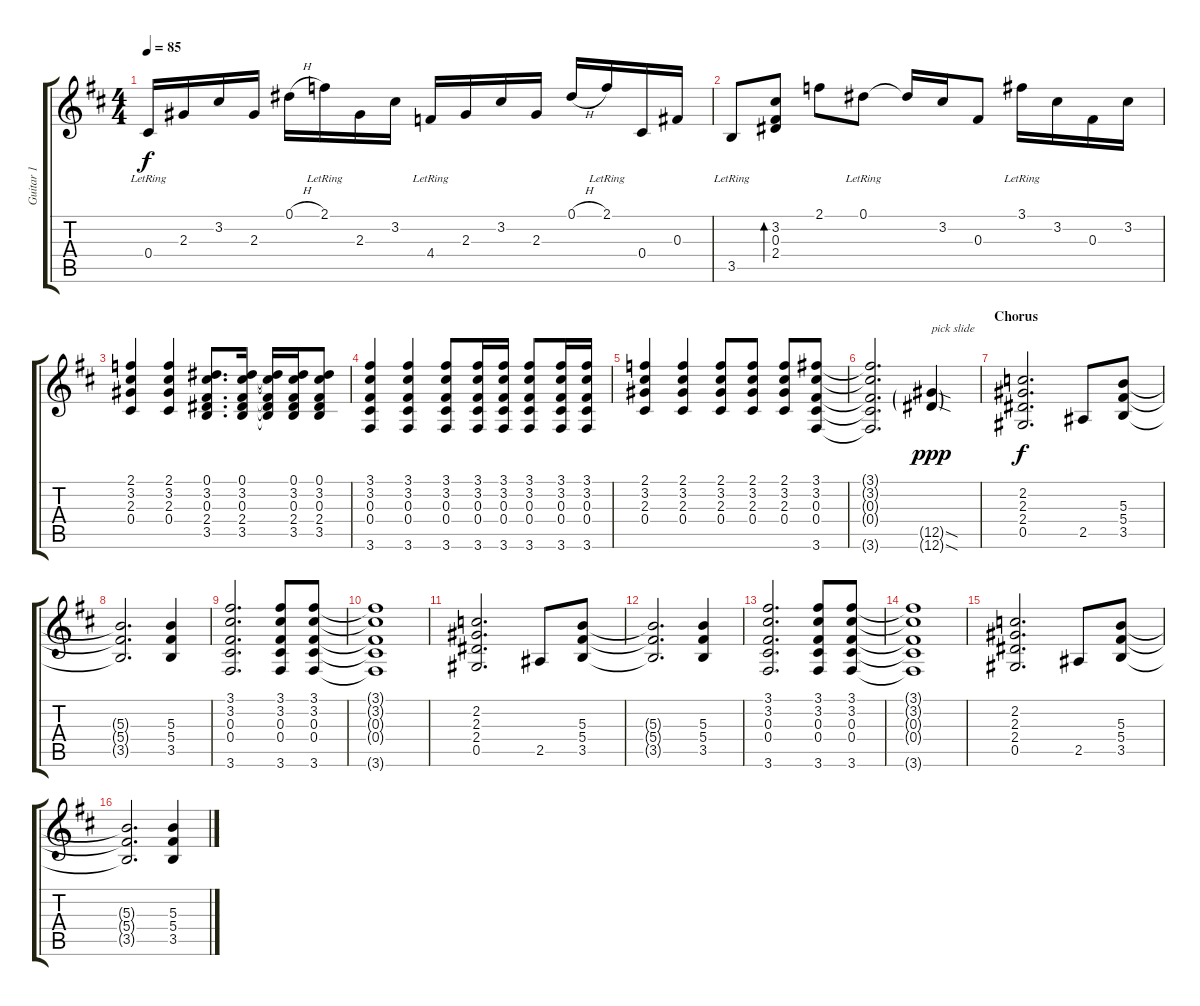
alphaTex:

\track ("Guitar 1" "Guitar 1") {instrument electricguitarjazz}
\staff {score tabs}
\tuning (Eb4 Bb3 Gb3 Db3 Ab2 Eb2) {hide}
\ts (4 4)
\tempo 85
\clef g2
\ks d
0.4{lr}.16{dy f} 2.3.16 3.2.16 2.3.16 0.1{h}.16 2.1{lr}.16 2.3.16 3.2.16 4.4{lr}.16 2.3.16 3.2.16 2.3.16 0.1{h}.16 2.1{lr}.16 0.4.16 0.3.16 |
3.5{lr}.8 (3.2 0.3 2.4).8{bd 120} 2.1.8 0.1{lr}.8 0.1{t}.16 3.2.16 0.3.8 3.1{lr}.16 3.2.16 0.3.16 3.2.16 |
(2.1 3.2 2.3 0.4).4 (2.1 3.2 2.3 0.4).4 (0.1 3.2 0.3 2.4 3.5).8{d} (0.1 3.2 0.3 2.4 3.5).16 (0.1{t} 3.2{t} 0.3{t} 2.4{t} 3.5{t}).16 (0.1 3.2 0.3 2.4 3.5).16 (0.1 3.2 0.3 2.4 3.5).8 |
(3.1 3.2 0.3 0.4 3.6).4 (3.1 3.2 0.3 0.4 3.6).4 (3.1 3.2 0.3 0.4 3.6).8 (3.1 3.2 0.3 0.4 3.6).16 (3.1 3.2 0.3 0.4 3.6).16 (3.1 3.2 0.3 0.4 3.6).8 (3.1 3.2 0.3 0.4 3.6).16 (3.1 3.2 0.3 0.4 3.6).16 |
(2.1 3.2 2.3 0.4).4 (2.1 3.2 2.3 0.4).4 (2.1 3.2 2.3 0.4).8 (2.1 3.2 2.3 0.4).8 (2.1 3.2 2.3 0.4).8 (3.1 3.2 0.3 0.4 3.6).8 |
(3.1{t} 3.2{t} 0.3{t} 0.4{t} 3.6{t}).2{d} (12.5{sod g} 12.6{sod g}).4{txt "pick slide" dy ppp} |
\section ("" "Chorus")
(2.2 2.3 2.4 0.5).2{d dy f instrument distortionguitar} 2.5.8 (5.3 5.4 3.5).8 |
(5.3{t} 5.4{t} 3.5{t}).2{d} (5.3 5.4 3.5).4 |
(3.1 3.2 0.3 0.4 3.6).2{d} (3.1 3.2 0.3 0.4 3.6).8 (3.1 3.2 0.3 0.4 3.6).8 |
(3.1{t} 3.2{t} 0.3{t} 0.4{t} 3.6{t}).1 |
(2.2 2.3 2.4 0.5).2{d} 2.5.8 (5.3 5.4 3.5).8 |
(5.3{t} 5.4{t} 3.5{t}).2{d} (5.3 5.4 3.5).4 |
(3.1 3.2 0.3 0.4 3.6).2{d} (3.1 3.2 0.3 0.4 3.6).8 (3.1 3.2 0.3 0.4 3.6).8 |
(3.1{t} 3.2{t} 0.3{t} 0.4{t} 3.6{t}).1 |
(2.2 2.3 2.4 0.5).2{d} 2.5.8 (5.3 5.4 3.5).8 |
(5.3{t} 5.4{t} 3.5{t}).2{d} (5.3 5.4 3.5).4
